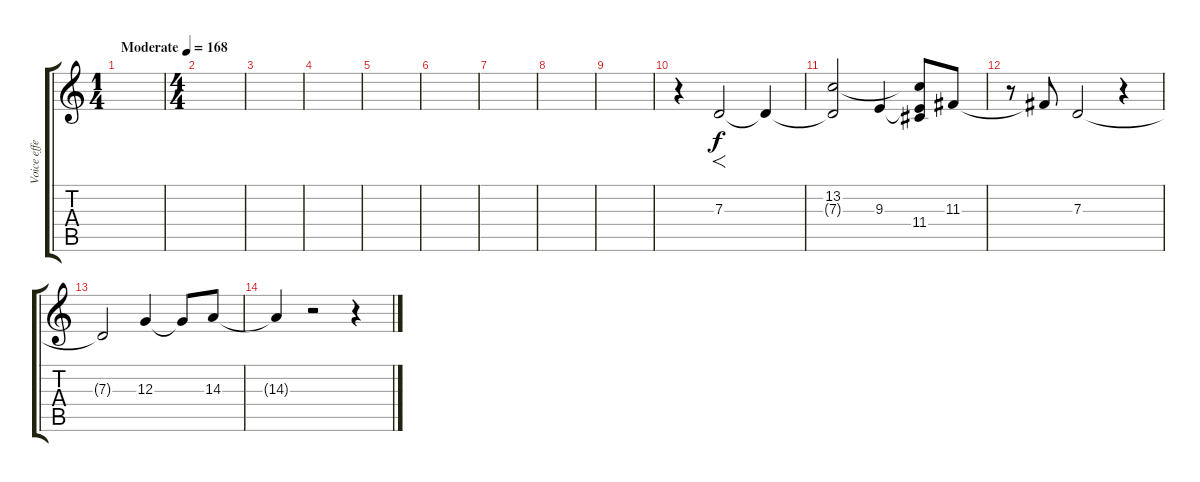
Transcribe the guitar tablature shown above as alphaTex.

\track ("Voice effect" "Voice effe") {instrument lead6voice}
\staff {score tabs}
\tuning (E4 B3 G3 D3 A2 E2) {hide}
\ts (1 4)
\tempo (168 "Moderate")
\clef g2
\ks c
|
\ts (4 4)
|
|
|
|
|
|
|
|
r.4 7.3.2{f} 7.3{t}.4{dy f} |
(13.2 7.3{t}).2 9.3.4 (13.2{t} 9.3{t} 11.4).8 11.3.8 |
r.8 11.3{t}.8 7.3.2 r.4 |
7.3{t}.2 12.3.4 12.3{t}.8 14.3.8 |
14.3{t}.4 r.2 r.4
